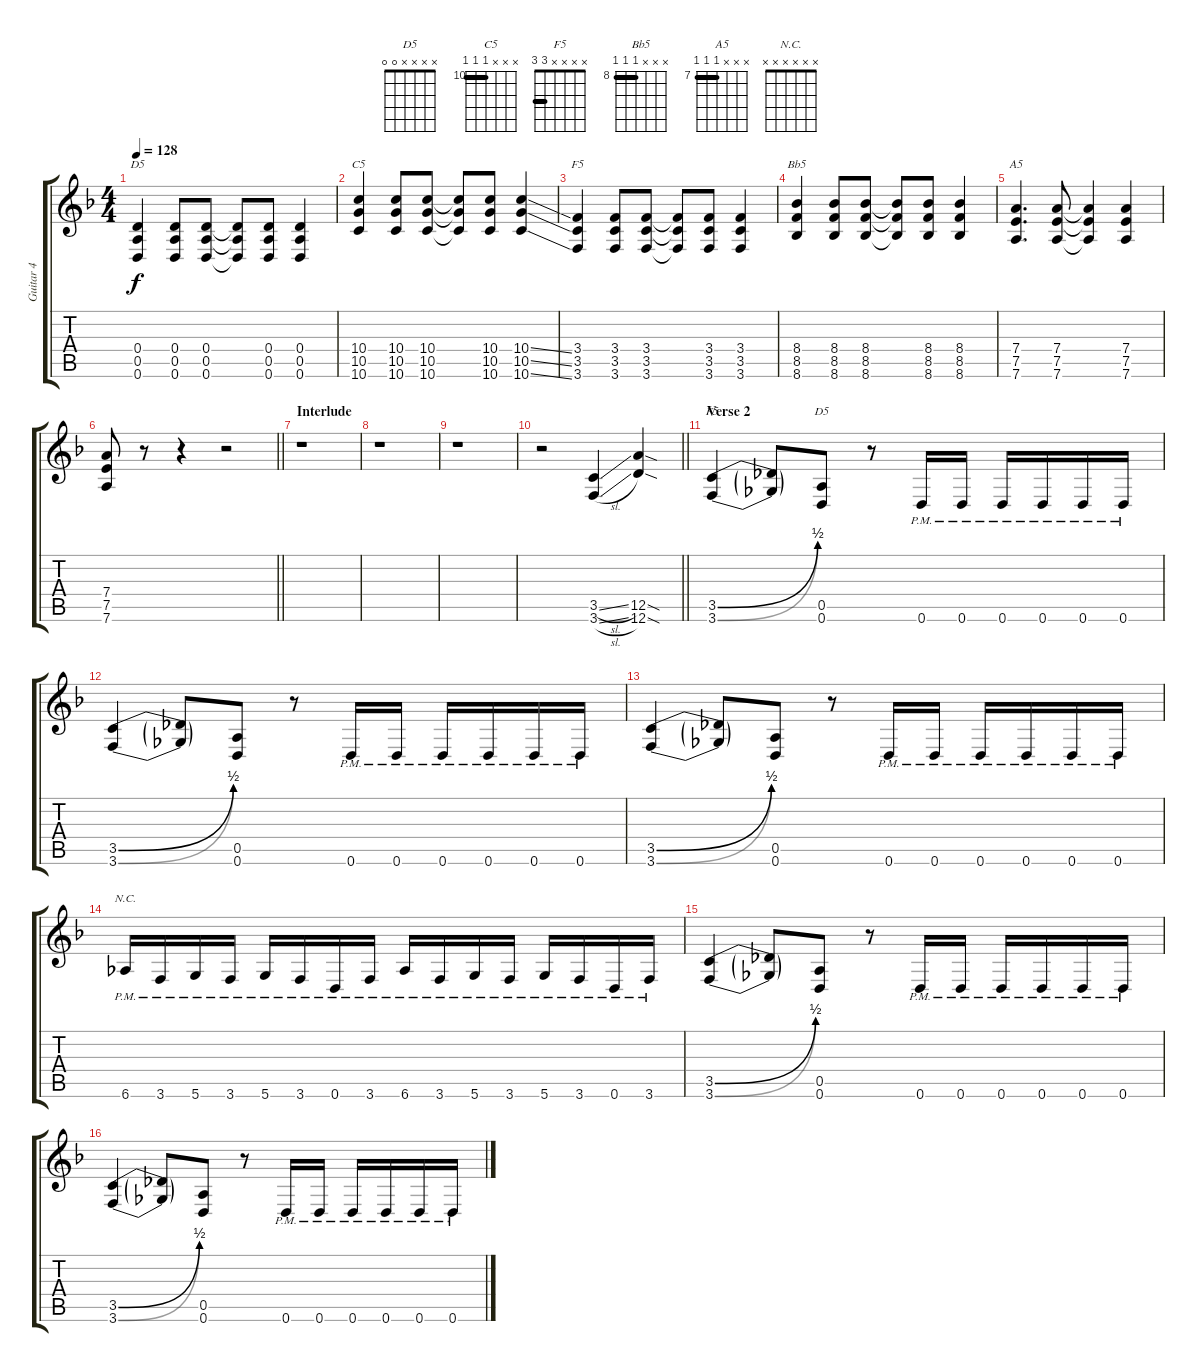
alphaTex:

\track ("Guitar 4" "Guitar 4") {instrument distortionguitar}
\staff {score tabs}
\tuning (E4 B3 G3 D3 A2 D2) {hide}
\chord ("D5" x x x 0 0 0)
\chord ("C5" x x x 10 10 10) {firstfret 10 barre 10}
\chord ("F5" x x x 3 3 3) {barre 3}
\chord ("Bb5" x x x 8 8 8) {firstfret 8 barre 8}
\chord ("A5" x x x 7 7 7) {firstfret 7 barre 7}
\chord ("F5" x x x x 3 3) {barre 3}
\chord ("D5" x x x x 0 0)
\chord ("N.C." x x x x x x)
\ts (4 4)
\tempo 128
\clef g2
\ks dminor
(0.4 0.5 0.6).4{ch "D5" dy f} (0.4 0.5 0.6).8 (0.4 0.5 0.6).8 (0.4{t} 0.5{t} 0.6{t}).8 (0.4 0.5 0.6).8 (0.4 0.5 0.6).4 |
(10.4 10.5 10.6).4{ch "C5"} (10.4 10.5 10.6).8 (10.4 10.5 10.6).8 (10.4{t} 10.5{t} 10.6{t}).8 (10.4 10.5 10.6).8 (10.4{ss} 10.5{ss} 10.6{ss}).4 |
(3.4 3.5 3.6).4{ch "F5"} (3.4 3.5 3.6).8 (3.4 3.5 3.6).8 (3.4{t} 3.5{t} 3.6{t}).8 (3.4 3.5 3.6).8 (3.4 3.5 3.6).4 |
(8.4 8.5 8.6).4{ch "Bb5"} (8.4 8.5 8.6).8 (8.4 8.5 8.6).8 (8.4{t} 8.5{t} 8.6{t}).8 (8.4 8.5 8.6).8 (8.4 8.5 8.6).4 |
(7.4 7.5 7.6).4{d ch "A5"} (7.4 7.5 7.6).8 (7.4{t} 7.5{t} 7.6{t}).4 (7.4 7.5 7.6).4 |
\barLineRight lightlight
(7.4 7.5 7.6).8 r.8 r.4 r.2 |
\section ("" "Interlude")
r.1 |
r.1 |
r.1 |
\barLineRight lightlight
r.2 (3.5{sl} 3.6{sl}).4 (12.5{sod} 12.6{sod}).4 |
\section ("" "Verse 2")
(3.5{be (bend 0 0 60 2)} 3.6{be (bend 0 0 60 2)}).4{ch "F5"} (3.5{t} 3.6{t}).8 (0.5 0.6).8{ch "D5"} r.8 0.6{pm}.16 0.6{pm}.16 0.6{pm}.16 0.6{pm}.16 0.6{pm}.16 0.6{pm}.16 |
(3.5{be (bend 0 0 60 2)} 3.6{be (bend 0 0 60 2)}).4 (3.5{t} 3.6{t}).8 (0.5 0.6).8 r.8 0.6{pm}.16 0.6{pm}.16 0.6{pm}.16 0.6{pm}.16 0.6{pm}.16 0.6{pm}.16 |
(3.5{be (bend 0 0 60 2)} 3.6{be (bend 0 0 60 2)}).4 (3.5{t} 3.6{t}).8 (0.5 0.6).8 r.8 0.6{pm}.16 0.6{pm}.16 0.6{pm}.16 0.6{pm}.16 0.6{pm}.16 0.6{pm}.16 |
6.6{pm}.16{ch "N.C."} 3.6{pm}.16 5.6{pm}.16 3.6{pm}.16 5.6{pm}.16 3.6{pm}.16 0.6{pm}.16 3.6{pm}.16 6.6{pm}.16 3.6{pm}.16 5.6{pm}.16 3.6{pm}.16 5.6{pm}.16 3.6{pm}.16 0.6{pm}.16 3.6{pm}.16 |
(3.5{be (bend 0 0 60 2)} 3.6{be (bend 0 0 60 2)}).4 (3.5{t} 3.6{t}).8 (0.5 0.6).8 r.8 0.6{pm}.16 0.6{pm}.16 0.6{pm}.16 0.6{pm}.16 0.6{pm}.16 0.6{pm}.16 |
(3.5{be (bend 0 0 60 2)} 3.6{be (bend 0 0 60 2)}).4 (3.5{t} 3.6{t}).8 (0.5 0.6).8 r.8 0.6{pm}.16 0.6{pm}.16 0.6{pm}.16 0.6{pm}.16 0.6{pm}.16 0.6{pm}.16
